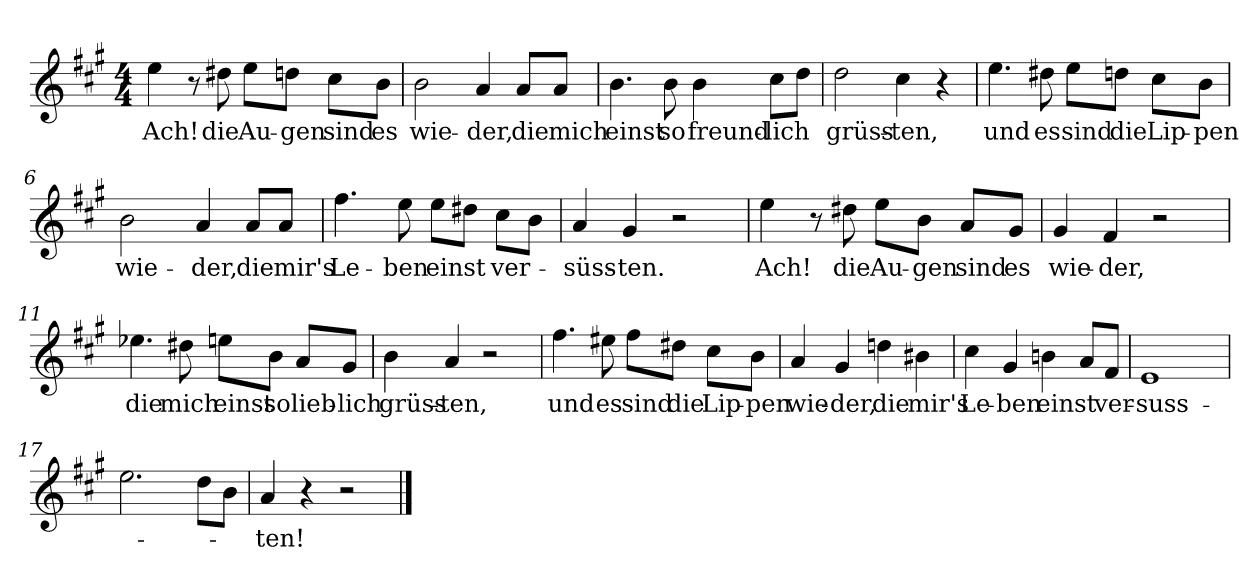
**kern	**text
*part1	*part1
*staff1	*staff1
*clefG2	*
*k[f#c#g#]	*
*M4/4	*
=1	=1
!	!LO:LY:b
4ee\	Ach!
8r	.
!	!LO:LY:b
8dd#X\	die
!	!LO:LY:b
8ee\L	Au-
!	!LO:LY:b
8ddn\J	-gen
!	!LO:LY:b
8cc#\L	sind
!	!LO:LY:b
8b\J	es
=2	=2
!	!LO:LY:b
2b\	wie-
!	!LO:LY:b
4a/	-der,
!	!LO:LY:b
8a/L	die
!	!LO:LY:b
8a/J	mich
=3	=3
!	!LO:LY:b
4.b\	einst
!	!LO:LY:b
8b\	so
!	!LO:LY:b
4b\	freund-
!	!LO:LY:b
8cc#\L	-lich
8dd\J	.
=4	=4
!	!LO:LY:b
2dd\	grüss-
!	!LO:LY:b
4cc#\	-ten,
4r	.
=5	=5
!	!LO:LY:b
4.ee\	und
!	!LO:LY:b
8dd#X\	es
!	!LO:LY:b
8ee\L	sind
!	!LO:LY:b
8ddn\J	die
!	!LO:LY:b
8cc#\L	Lip-
!	!LO:LY:b
8b\J	-pen
!!LO:LB:g=z
=6	=6
!	!LO:LY:b
2b\	wie-
!	!LO:LY:b
4a/	-der,
!	!LO:LY:b
8a/L	die
!	!LO:LY:b
8a/J	mir's
=7	=7
!	!LO:LY:b
4.ff#\	Le-
!	!LO:LY:b
8ee\	-ben
!	!LO:LY:b
8ee\L	einst
8dd#X\J	.
!	!LO:LY:b
8cc#\L	ver-
8b\J	.
=8	=8
!	!LO:LY:b
4a/	-süss-
!	!LO:LY:b
4g#/	-ten.
2r	.
=9	=9
!	!LO:LY:b
4ee\	Ach!
8r	.
!	!LO:LY:b
8dd#X\	die
!	!LO:LY:b
8ee\L	Au-
!	!LO:LY:b
8b\J	-gen
!	!LO:LY:b
8a/L	sind
!	!LO:LY:b
8g#/J	es
=10	=10
!	!LO:LY:b
4g#/	wie-
!	!LO:LY:b
4f#/	-der,
2r	.
=11	=11
!	!LO:LY:b
4.ee-X\	die
!	!LO:LY:b
8dd#X\	mich
!	!LO:LY:b
8een\L	einst
!	!LO:LY:b
8b\J	so
!	!LO:LY:b
8a/L	lieb-
!	!LO:LY:b
8g#/J	-lich
!!LO:LB:g=z
=12	=12
!	!LO:LY:b
4b\	grüss-
!	!LO:LY:b
4a/	-ten,
2r	.
=13	=13
!	!LO:LY:b
4.ff#\	und
!	!LO:LY:b
8ee#X\	es
!	!LO:LY:b
8ff#\L	sind
!	!LO:LY:b
8dd#X\J	die
!	!LO:LY:b
8cc#\L	Lip-
!	!LO:LY:b
8b\J	-pen
=14	=14
!	!LO:LY:b
4a/	wie-
!	!LO:LY:b
4g#/	-der,
!	!LO:LY:b
4ddn\	die
!	!LO:LY:b
4b#X\	mir's
=15	=15
!	!LO:LY:b
4cc#\	Le-
!	!LO:LY:b
4g#/	-ben
!	!LO:LY:b
4bn\	einst
8a/L	.
!	!LO:LY:b
8f#/J	ver-
=16	=16
!	!LO:LY:b
1e	-suss-
=17	=17
2.ee\	.
8dd\L	.
8b\J	.
=18	=18
!	!LO:LY:b
4a/	-ten!
4r	.
2r	.
==	==
*-	*-
